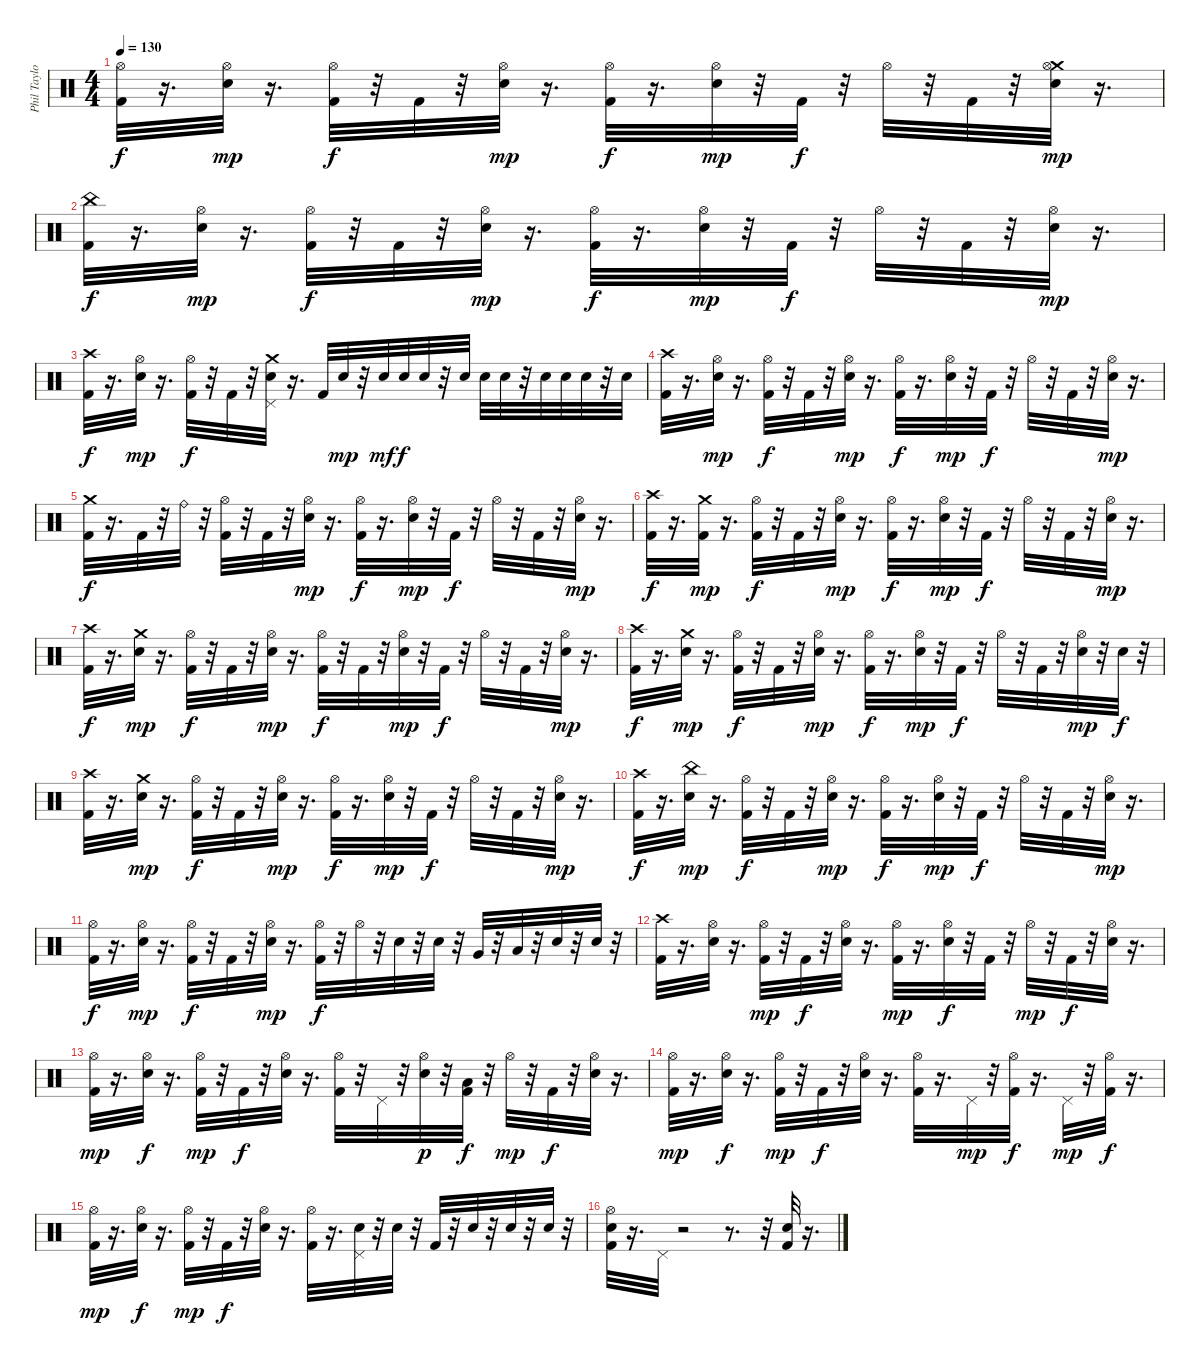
\track ("Phil Taylor" "Phil Taylo") {instrument percussion}
\staff {score}
\articulation defaults
\ts (4 4)
\tempo 130
\clef neutral
\ks c
("Hi-Hat (open)" "Kick (hit) 2").32{dy f} r.16{d} ("Hi-Hat (open)" "Electric Snare (hit)").32{dy mp} r.16{d} ("Hi-Hat (open)" "Kick (hit) 2").32{dy f} r.32 "Kick (hit) 2".32 r.32 ("Hi-Hat (open)" "Electric Snare (hit)").32{dy mp} r.16{d} ("Hi-Hat (open)" "Kick (hit) 2").32{dy f} r.16{d} ("Hi-Hat (open)" "Electric Snare (hit)").32{dy mp} r.32 "Kick (hit) 2".32{dy f} r.32 "Hi-Hat (open)".32 r.32 "Kick (hit) 2".32 r.32 ("Crash medium (hit)" "Hi-Hat (open)" "Electric Snare (hit)").32{dy mp} r.16{d} |
("China (hit)" "Kick (hit) 2").32{dy f} r.16{d} ("Hi-Hat (open)" "Electric Snare (hit)").32{dy mp} r.16{d} ("Hi-Hat (open)" "Kick (hit) 2").32{dy f} r.32 "Kick (hit) 2".32 r.32 ("Hi-Hat (open)" "Electric Snare (hit)").32{dy mp} r.16{d} ("Hi-Hat (open)" "Kick (hit) 2").32{dy f} r.16{d} ("Hi-Hat (open)" "Electric Snare (hit)").32{dy mp} r.32 "Kick (hit) 2".32{dy f} r.32 "Hi-Hat (open)".32 r.32 "Kick (hit) 2".32 r.32 ("Hi-Hat (open)" "Electric Snare (hit)").32{dy mp} r.16{d} |
("Crash high (hit)" "Kick (hit) 2").32{dy f} r.16{d} ("Hi-Hat (open)" "Electric Snare (hit)").32{dy mp} r.16{d} ("Hi-Hat (open)" "Kick (hit) 2").32{dy f} r.32 "Kick (hit) 2".32 r.32 ("Pedal Hi-Hat (hit)" "Crash medium (hit)" "Electric Snare (hit)").32 r.16{d} "Kick (hit) 2".32 "Electric Snare (hit)".32{dy mp} r.32 "Electric Snare (hit)".32{dy mf} "Electric Snare (hit)".32{dy f} "Electric Snare (hit)".32 r.32 "Electric Snare (hit)".32 "Electric Snare (hit)".32 "Electric Snare (hit)".32 r.32 "Electric Snare (hit)".32 "Electric Snare (hit)".32 "Electric Snare (hit)".32 r.32 "Electric Snare (hit)".32 |
("Crash high (hit)" "Kick (hit) 2").32 r.16{d} ("Hi-Hat (open)" "Electric Snare (hit)").32{dy mp} r.16{d} ("Hi-Hat (open)" "Kick (hit) 2").32{dy f} r.32 "Kick (hit) 2".32 r.32 ("Hi-Hat (open)" "Electric Snare (hit)").32{dy mp} r.16{d} ("Hi-Hat (open)" "Kick (hit) 2").32{dy f} r.16{d} ("Hi-Hat (open)" "Electric Snare (hit)").32{dy mp} r.32 "Kick (hit) 2".32{dy f} r.32 "Hi-Hat (open)".32 r.32 "Kick (hit) 2".32 r.32 ("Hi-Hat (open)" "Electric Snare (hit)").32{dy mp} r.16{d} |
("Crash medium (hit)" "Kick (hit) 2").32{dy f} r.16{d} "Kick (hit) 2".32 r.32 "Ride (bell)".32 r.32 ("Hi-Hat (open)" "Kick (hit) 2").32 r.32 "Kick (hit) 2".32 r.32 ("Hi-Hat (open)" "Electric Snare (hit)").32{dy mp} r.16{d} ("Hi-Hat (open)" "Kick (hit) 2").32{dy f} r.16{d} ("Hi-Hat (open)" "Electric Snare (hit)").32{dy mp} r.32 "Kick (hit) 2".32{dy f} r.32 "Hi-Hat (open)".32 r.32 "Kick (hit) 2".32 r.32 ("Hi-Hat (open)" "Electric Snare (hit)").32{dy mp} r.16{d} |
("Crash high (hit)" "Kick (hit) 2").32{dy f} r.16{d} ("Crash medium (hit)" "Kick (hit) 2").32{dy mp} r.16{d} ("Hi-Hat (open)" "Kick (hit) 2").32{dy f} r.32 "Kick (hit) 2".32 r.32 ("Hi-Hat (open)" "Electric Snare (hit)").32{dy mp} r.16{d} ("Hi-Hat (open)" "Kick (hit) 2").32{dy f} r.16{d} ("Hi-Hat (open)" "Electric Snare (hit)").32{dy mp} r.32 "Kick (hit) 2".32{dy f} r.32 "Hi-Hat (open)".32 r.32 "Kick (hit) 2".32 r.32 ("Hi-Hat (open)" "Electric Snare (hit)").32{dy mp} r.16{d} |
("Crash high (hit)" "Kick (hit) 2").32{dy f} r.16{d} ("Crash medium (hit)" "Electric Snare (hit)").32{dy mp} r.16{d} ("Hi-Hat (open)" "Kick (hit) 2").32{dy f} r.32 "Kick (hit) 2".32 r.32 ("Hi-Hat (open)" "Electric Snare (hit)").32{dy mp} r.16{d} ("Hi-Hat (open)" "Kick (hit) 2").32{dy f} r.32 "Kick (hit) 2".32 r.32 ("Hi-Hat (open)" "Electric Snare (hit)").32{dy mp} r.32 "Kick (hit) 2".32{dy f} r.32 "Hi-Hat (open)".32 r.32 "Kick (hit) 2".32 r.32 ("Hi-Hat (open)" "Electric Snare (hit)").32{dy mp} r.16{d} |
("Crash high (hit)" "Kick (hit) 2").32{dy f} r.16{d} ("Crash medium (hit)" "Electric Snare (hit)").32{dy mp} r.16{d} ("Hi-Hat (open)" "Kick (hit) 2").32{dy f} r.32 "Kick (hit) 2".32 r.32 ("Hi-Hat (open)" "Electric Snare (hit)").32{dy mp} r.16{d} ("Hi-Hat (open)" "Kick (hit) 2").32{dy f} r.16{d} ("Hi-Hat (open)" "Electric Snare (hit)").32{dy mp} r.32 "Kick (hit) 2".32{dy f} r.32 "Hi-Hat (open)".32 r.32 "Kick (hit) 2".32 r.32 ("Electric Snare (hit)" "Hi-Hat (open)").32{dy mp} r.32 "Electric Snare (hit)".32{dy f} r.32 |
("Crash high (hit)" "Kick (hit) 2").32 r.16{d} ("Crash medium (hit)" "Electric Snare (hit)").32{dy mp} r.16{d} ("Hi-Hat (open)" "Kick (hit) 2").32{dy f} r.32 "Kick (hit) 2".32 r.32 ("Hi-Hat (open)" "Electric Snare (hit)").32{dy mp} r.16{d} ("Hi-Hat (open)" "Kick (hit) 2").32{dy f} r.16{d} ("Electric Snare (hit)" "Hi-Hat (open)").32{dy mp} r.32 "Kick (hit) 2".32{dy f} r.32 "Hi-Hat (open)".32 r.32 "Kick (hit) 2".32 r.32 ("Electric Snare (hit)" "Hi-Hat (open)").32{dy mp} r.16{d} |
("Crash high (hit)" "Kick (hit) 2").32{dy f} r.16{d} ("China (hit)" "Electric Snare (hit)").32{dy mp} r.16{d} ("Hi-Hat (open)" "Kick (hit) 2").32{dy f} r.32 "Kick (hit) 2".32 r.32 ("Hi-Hat (open)" "Electric Snare (hit)").32{dy mp} r.16{d} ("Hi-Hat (open)" "Kick (hit) 2").32{dy f} r.16{d} ("Hi-Hat (open)" "Electric Snare (hit)").32{dy mp} r.32 "Kick (hit) 2".32{dy f} r.32 "Hi-Hat (open)".32 r.32 "Kick (hit) 2".32 r.32 ("Hi-Hat (open)" "Electric Snare (hit)").32{dy mp} r.16{d} |
("Hi-Hat (open)" "Kick (hit) 2").32{dy f} r.16{d} ("Hi-Hat (open)" "Electric Snare (hit)").32{dy mp} r.16{d} ("Hi-Hat (open)" "Kick (hit) 2").32{dy f} r.32 "Kick (hit) 2".32 r.32 ("Hi-Hat (open)" "Electric Snare (hit)").32{dy mp} r.16{d} ("Kick (hit) 2" "Hi-Hat (open)").32{dy f} r.32 "Hi-Hat (open)".32 r.32 "Electric Snare (hit)".32 r.32 "Electric Snare (hit)".32 r.32 "Very Low Tom (hit)".32 r.32 "Low Floor Tom (hit)".32 r.32 "Electric Snare (hit)".32 r.32 "Electric Snare (hit)".32 r.32 |
("Crash high (hit)" "Kick (hit) 2").32 r.16{d} ("Hi-Hat (open)" "Electric Snare (hit)").32 r.16{d} ("Hi-Hat (open)" "Kick (hit) 2").32{dy mp} r.32 "Kick (hit) 2".32{dy f} r.32 ("Hi-Hat (open)" "Electric Snare (hit)").32 r.16{d} ("Hi-Hat (open)" "Kick (hit) 2").32{dy mp} r.16{d} ("Hi-Hat (open)" "Electric Snare (hit)").32{dy f} r.32 "Kick (hit) 2".32 r.32 "Hi-Hat (open)".32{dy mp} r.32 "Kick (hit) 2".32{dy f} r.32 ("Hi-Hat (open)" "Electric Snare (hit)").32 r.16{d} |
("Hi-Hat (open)" "Kick (hit) 2").32{dy mp} r.16{d} ("Hi-Hat (open)" "Electric Snare (hit)").32{dy f} r.16{d} ("Hi-Hat (open)" "Kick (hit) 2").32{dy mp} r.32 "Kick (hit) 2".32{dy f} r.32 ("Hi-Hat (open)" "Electric Snare (hit)").32 r.16{d} ("Hi-Hat (open)" "Kick (hit) 2").32 r.32 "Pedal Hi-Hat (hit)".32 r.32 ("Hi-Hat (open)" "Electric Snare (hit)").32{dy p} r.32 ("Low Floor Tom (hit)" "Kick (hit) 2").32{dy f} r.32 "Hi-Hat (open)".32{dy mp} r.32 "Kick (hit) 2".32{dy f} r.32 ("Hi-Hat (open)" "Electric Snare (hit)").32 r.16{d} |
("Hi-Hat (open)" "Kick (hit) 2").32{dy mp} r.16{d} ("Hi-Hat (open)" "Electric Snare (hit)").32{dy f} r.16{d} ("Hi-Hat (open)" "Kick (hit) 2").32{dy mp} r.32 "Kick (hit) 2".32{dy f} r.32 ("Hi-Hat (open)" "Electric Snare (hit)").32 r.16{d} ("Hi-Hat (open)" "Kick (hit) 2").32 r.16{d} "Pedal Hi-Hat (hit)".32{dy mp} r.32 ("Hi-Hat (open)" "Kick (hit) 2").32{dy f} r.16{d} "Pedal Hi-Hat (hit)".32{dy mp} r.32 ("Hi-Hat (open)" "Kick (hit) 2").32{dy f} r.16{d} |
("Hi-Hat (open)" "Kick (hit) 2").32{dy mp} r.16{d} ("Hi-Hat (open)" "Electric Snare (hit)").32{dy f} r.16{d} ("Hi-Hat (open)" "Kick (hit) 2").32{dy mp} r.32 "Kick (hit) 2".32{dy f} r.32 ("Hi-Hat (open)" "Electric Snare (hit)").32 r.16{d} ("Hi-Hat (open)" "Kick (hit) 2").32 r.16{d} ("Pedal Hi-Hat (hit)" "Electric Snare (hit)").32 r.32 "Electric Snare (hit)".32 r.32 "Kick (hit) 2".32 r.32 "Electric Snare (hit)".32 r.32 "Electric Snare (hit)".32 r.32 "Electric Snare (hit)".32 r.32 |
("Electric Snare (hit)" "Kick (hit) 2" "Hi-Hat (open)").32 r.16{d} "Pedal Hi-Hat (hit)".32 r.2 r.8{d} r.32 ("Kick (hit) 2" "Electric Snare (hit)").32 r.16{d}
